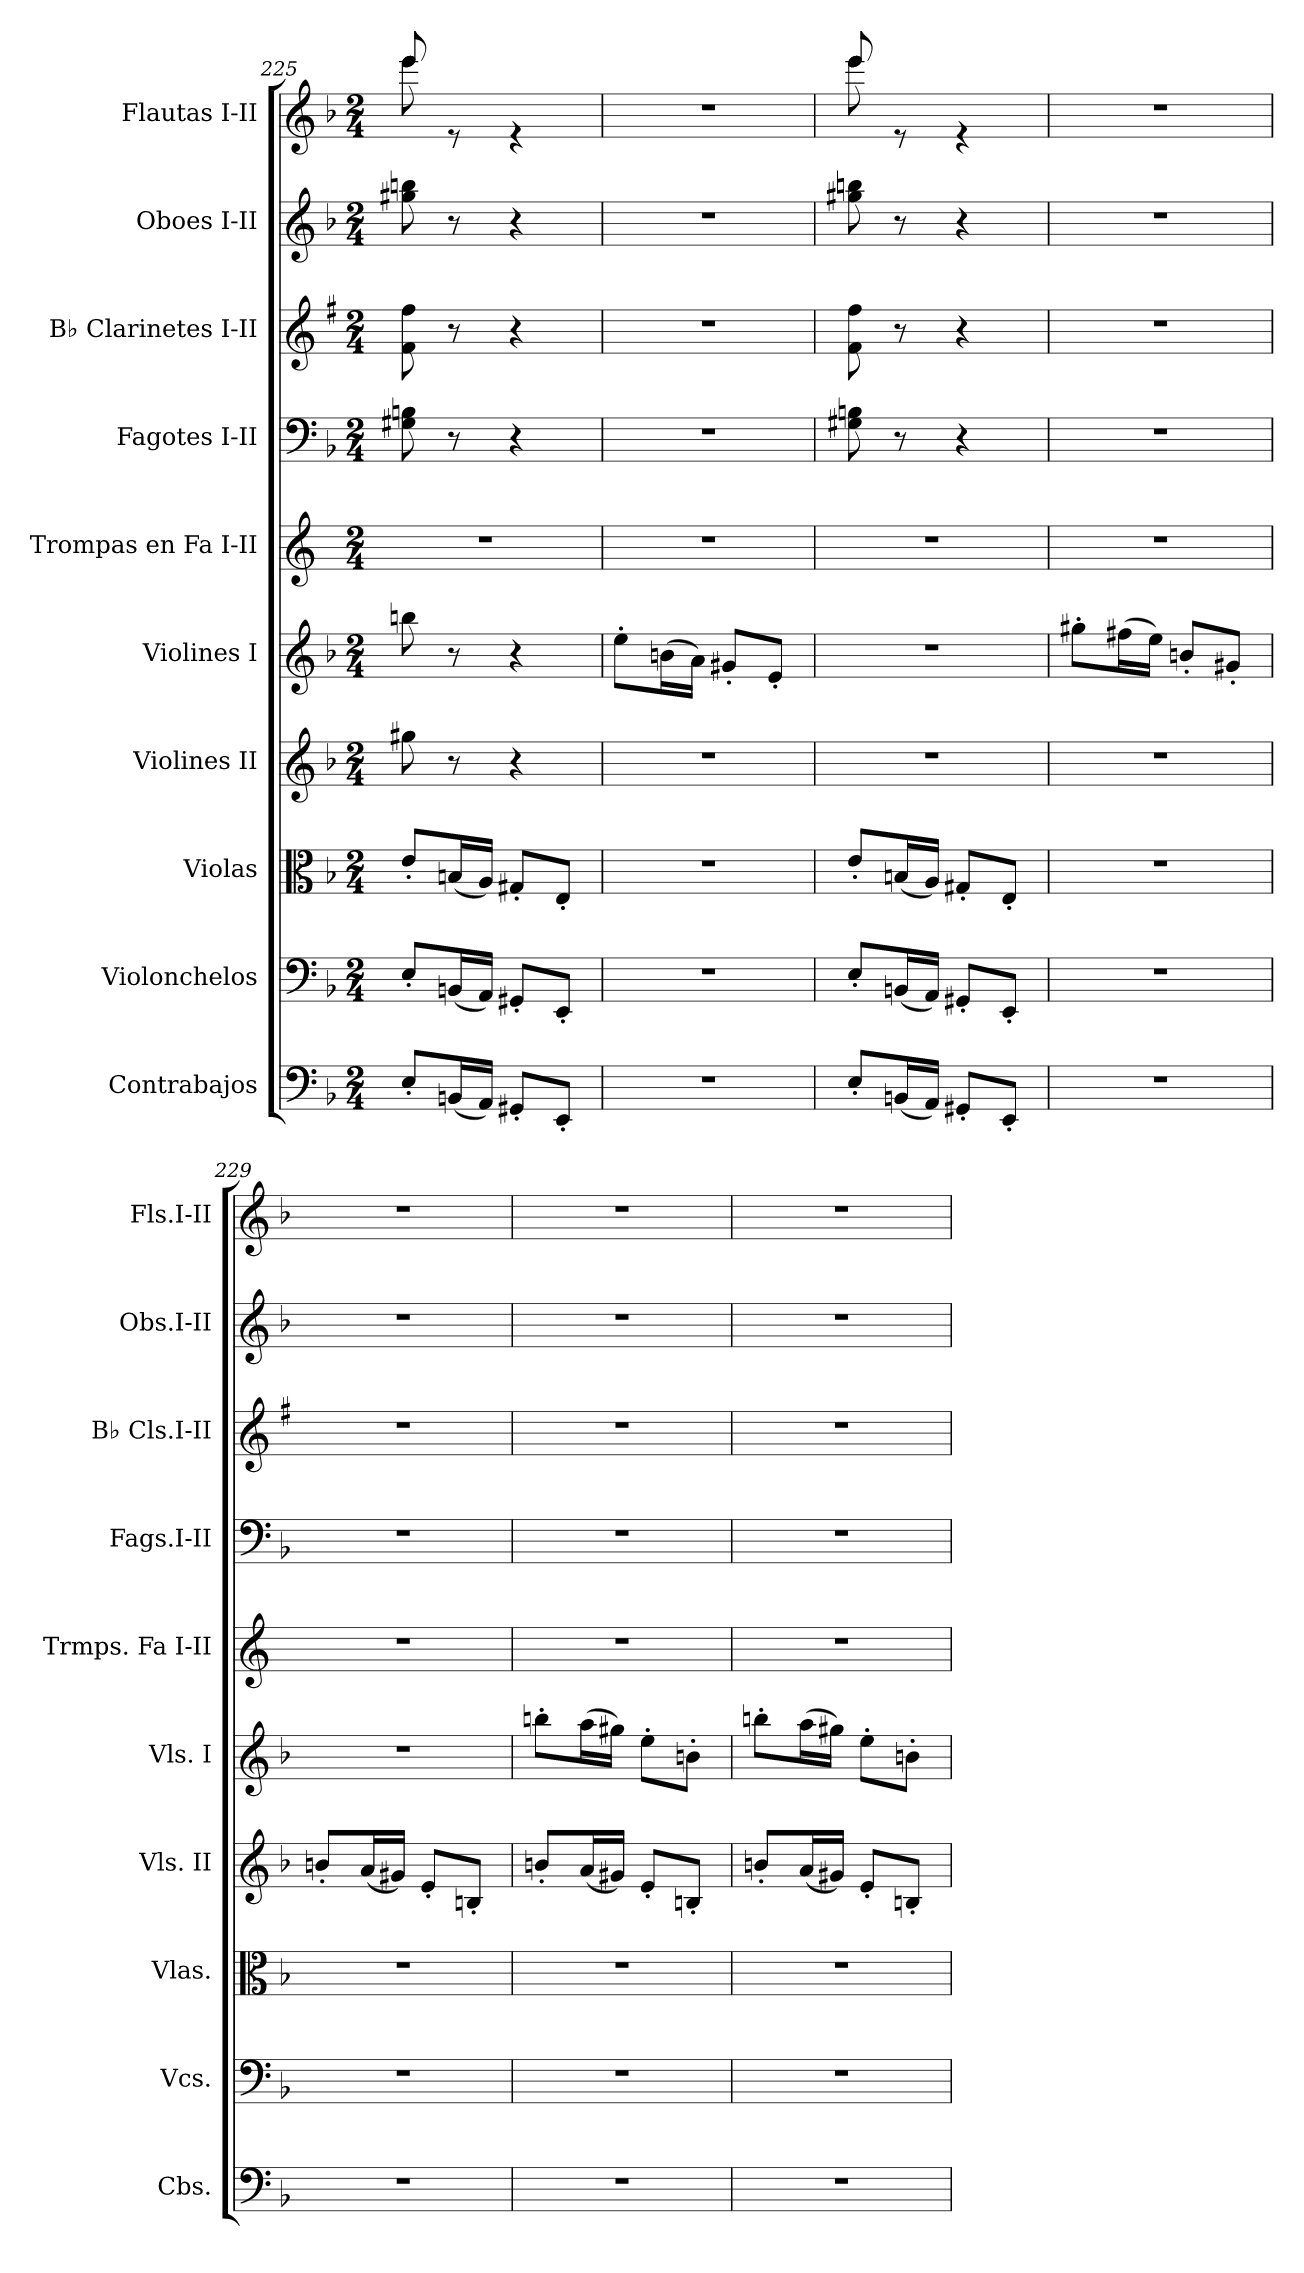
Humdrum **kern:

**kern	**kern	**kern	**kern	**kern	**kern	**kern	**kern	**kern	**kern
*part10	*part9	*part8	*part7	*part6	*part5	*part4	*part3	*part2	*part1
*staff10	*staff9	*staff8	*staff7	*staff6	*staff5	*staff4	*staff3	*staff2	*staff1
*I"Contrabajos	*I"Violonchelos	*I"Violas	*I"Violines II	*I"Violines I	*I"Trompas en Fa I-II	*I"Fagotes I-II	*I"B♭ Clarinetes I-II	*I"Oboes I-II	*I"Flautas I-II
*I'Cbs.	*I'Vcs.	*I'Vlas.	*I'Vls. II	*I'Vls. I	*I'Trmps. Fa I-II	*I'Fags.I-II	*I'B♭ Cls.I-II	*I'Obs.I-II	*I'Fls.I-II
!!LO:PB:g=z
*clefF4	*clefF4	*clefC3	*clefG2	*clefG2	*clefG2	*clefF4	*clefG2	*clefG2	*clefG2
*ITrd7c12	*	*	*	*	*ITrd4c7	*	*ITrd1c2	*	*
*k[b-]	*k[b-]	*k[b-]	*k[b-]	*k[b-]	*k[b-]	*k[b-]	*k[b-]	*k[b-]	*k[b-]
*M2/4	*M2/4	*M2/4	*M2/4	*M2/4	*M2/4	*M2/4	*M2/4	*M2/4	*M2/4
=225	=225	=225	=225	=225	=225	=225	=225	=225	=225
*	*	*	*	*	*	*	*	*	*^
8EE'/L	8E'/L	8e'/L	8gg#X\	8bbn\	2r	8G#X\ 8Bn\	8e\ 8ee\	8gg#X\ 8bbn\	8eee/	8eee\
(16BBBn/L	(16BBn/L	(16Bn/L	8r	8r	.	8r	8r	8r	8re	4.ryy
16AAA/JJ)	16AA/JJ)	16A/JJ)	.	.	.	.	.	.	.	.
8GGG#X'/L	8GG#X'/L	8G#X'/L	4r	4r	.	4r	4r	4r	4re	.
8EEE'/J	8EE'/J	8E'/J	.	.	.	.	.	.	.	.
*	*	*	*	*	*	*	*	*	*v	*v
=226	=226	=226	=226	=226	=226	=226	=226	=226	=226
2r	2r	2r	2r	8ee'\L	2r	2r	2r	2r	2r
.	.	.	.	(16bn\L	.	.	.	.	.
.	.	.	.	16a\JJ)	.	.	.	.	.
.	.	.	.	8g#X'/L	.	.	.	.	.
.	.	.	.	8e'/J	.	.	.	.	.
=227	=227	=227	=227	=227	=227	=227	=227	=227	=227
*	*	*	*	*	*	*	*	*	*^
8EE'/L	8E'/L	8e'/L	2r	2r	2r	8G#X\ 8Bn\	8e\ 8ee\	8gg#X\ 8bbn\	8eee/	8eee\
(16BBBn/L	(16BBn/L	(16Bn/L	.	.	.	8r	8r	8r	8re	4.ryy
16AAA/JJ)	16AA/JJ)	16A/JJ)	.	.	.	.	.	.	.	.
8GGG#X'/L	8GG#X'/L	8G#X'/L	.	.	.	4r	4r	4r	4re	.
8EEE'/J	8EE'/J	8E'/J	.	.	.	.	.	.	.	.
*	*	*	*	*	*	*	*	*	*v	*v
=228	=228	=228	=228	=228	=228	=228	=228	=228	=228
2r	2r	2r	2r	8gg#X'\L	2r	2r	2r	2r	2r
.	.	.	.	(16ff#X\L	.	.	.	.	.
.	.	.	.	16ee\JJ)	.	.	.	.	.
.	.	.	.	8bn'/L	.	.	.	.	.
.	.	.	.	8g#X'/J	.	.	.	.	.
!!LO:PB:g=z
=229	=229	=229	=229	=229	=229	=229	=229	=229	=229
2r	2r	2r	8bn'/L	2r	2r	2r	2r	2r	2r
.	.	.	(16a/L	.	.	.	.	.	.
.	.	.	16g#X/JJ)	.	.	.	.	.	.
.	.	.	8e'/L	.	.	.	.	.	.
.	.	.	8Bn'/J	.	.	.	.	.	.
=230	=230	=230	=230	=230	=230	=230	=230	=230	=230
2r	2r	2r	8bn'/L	8bbn'\L	2r	2r	2r	2r	2r
.	.	.	(16a/L	(16aa\L	.	.	.	.	.
.	.	.	16g#X/JJ)	16gg#X\JJ)	.	.	.	.	.
.	.	.	8e'/L	8ee'\L	.	.	.	.	.
.	.	.	8Bn'/J	8bn'\J	.	.	.	.	.
=231	=231	=231	=231	=231	=231	=231	=231	=231	=231
2r	2r	2r	8bn'/L	8bbn'\L	2r	2r	2r	2r	2r
.	.	.	(16a/L	(16aa\L	.	.	.	.	.
.	.	.	16g#X/JJ)	16gg#X\JJ)	.	.	.	.	.
.	.	.	8e'/L	8ee'\L	.	.	.	.	.
.	.	.	8Bn'/J	8bn'\J	.	.	.	.	.
=	=	=	=	=	=	=	=	=	=
*-	*-	*-	*-	*-	*-	*-	*-	*-	*-
